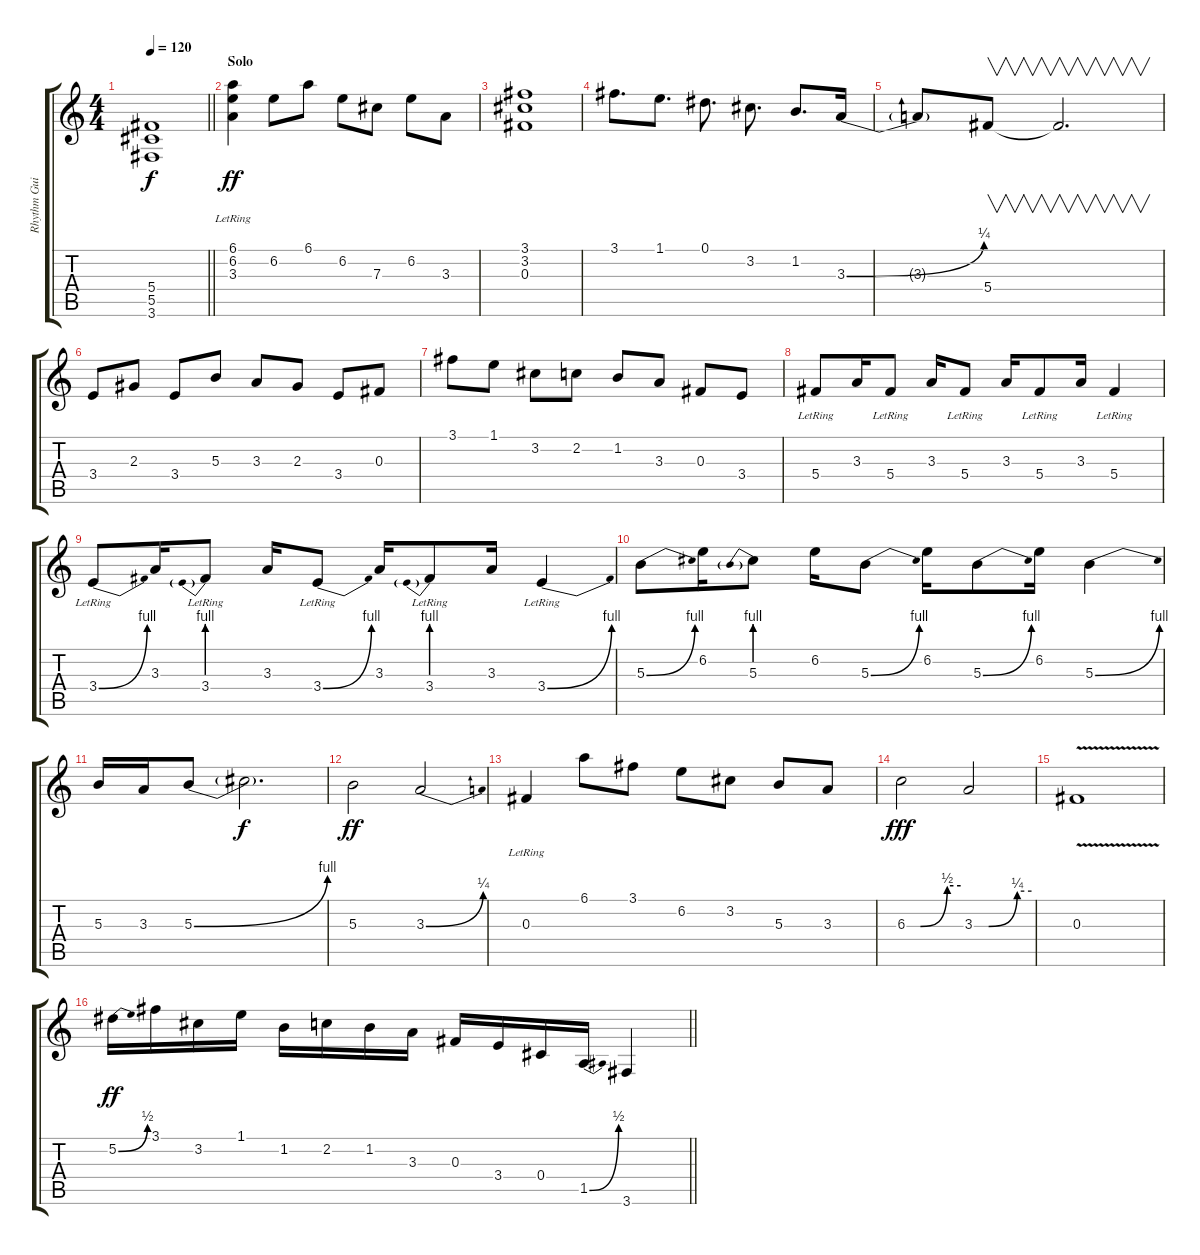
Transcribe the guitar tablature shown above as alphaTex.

\track ("Rhythm Guitar (Maxime Callau)" "Rhythm Gui") {instrument acousticguitarsteel}
\staff {score tabs}
\tuning (Eb4 Bb3 Gb3 Db3 Ab2 Eb2) {hide}
\ts (4 4)
\tempo 120
\clef g2
\barLineRight lightlight
\ks c
(5.4{t} 5.5{t} 3.6{t}).1{dy f} |
\section ("" "Solo")
(6.1{lr} 6.2{lr} 3.3{lr}).4{dy ff volume 11} 6.2.8 6.1.8 6.2.8 7.3.8 6.2.8 3.3.8 |
(3.1 3.2 0.3).1 |
3.1.8{d} 1.1.8{d} 0.1.8{d} 3.2.8{d} 1.2.8{d} 3.3{be (bend 0 0 60 1)}.16 |
3.3{t}.8 5.4.8{v} 5.4{t}.2{v d} |
3.4.8 2.3.8 3.4.8 5.3.8 3.3.8 2.3.8 3.4.8 0.3.8 |
3.1.8 1.1.8 3.2.8 2.2.8 1.2.8 3.3.8 0.3.8 3.4.8 |
5.4{lr}.8 3.3.16 5.4{lr}.8 3.3.16 5.4{lr}.8 3.3.16 5.4{lr}.8 3.3.16 5.4{lr}.4 |
3.4{be (bend 0 0 60 4) lr}.8 3.3.16 3.4{be (prebend 0 4 60 4) lr}.8 3.3.16 3.4{be (bend 0 0 60 4) lr}.8 3.3.16 3.4{be (prebend 0 4 60 4) lr}.8 3.3.16 3.4{be (bend 0 0 60 4) lr}.4 |
5.3{be (bend 0 0 60 4)}.8 6.2.16 5.3{be (prebend 0 4 60 4)}.8 6.2.16 5.3{be (bend 0 0 60 4)}.8 6.2.16 5.3{be (bend 0 0 60 4)}.8 6.2.16 5.3{be (bend 0 0 60 4)}.4 |
5.3.16 3.3.16 5.3{be (bend 0 0 60 4)}.8 5.3{t}.2{d dy f} |
5.3.2{dy ff} 3.3{be (bend 0 0 60 1)}.2 |
0.3{lr}.4 6.1.8 3.1.8 6.2.8 3.2.8 5.3.8 3.3.8 |
6.3{be (custom 0 0 15 0 45 2 60 2)}.2{dy fff} 3.3{be (custom 0 0 15 0 45 1 60 1)}.2 |
0.3{v}.1 |
\barLineRight lightlight
5.2{be (bend 0 0 60 2)}.16{dy ff} 3.1.16 3.2.16 1.1.16 1.2.16 2.2.16 1.2.16 3.3.16 0.3.16 3.4.16 0.4.16 1.5{be (bend 0 0 60 2)}.16 3.6.4
